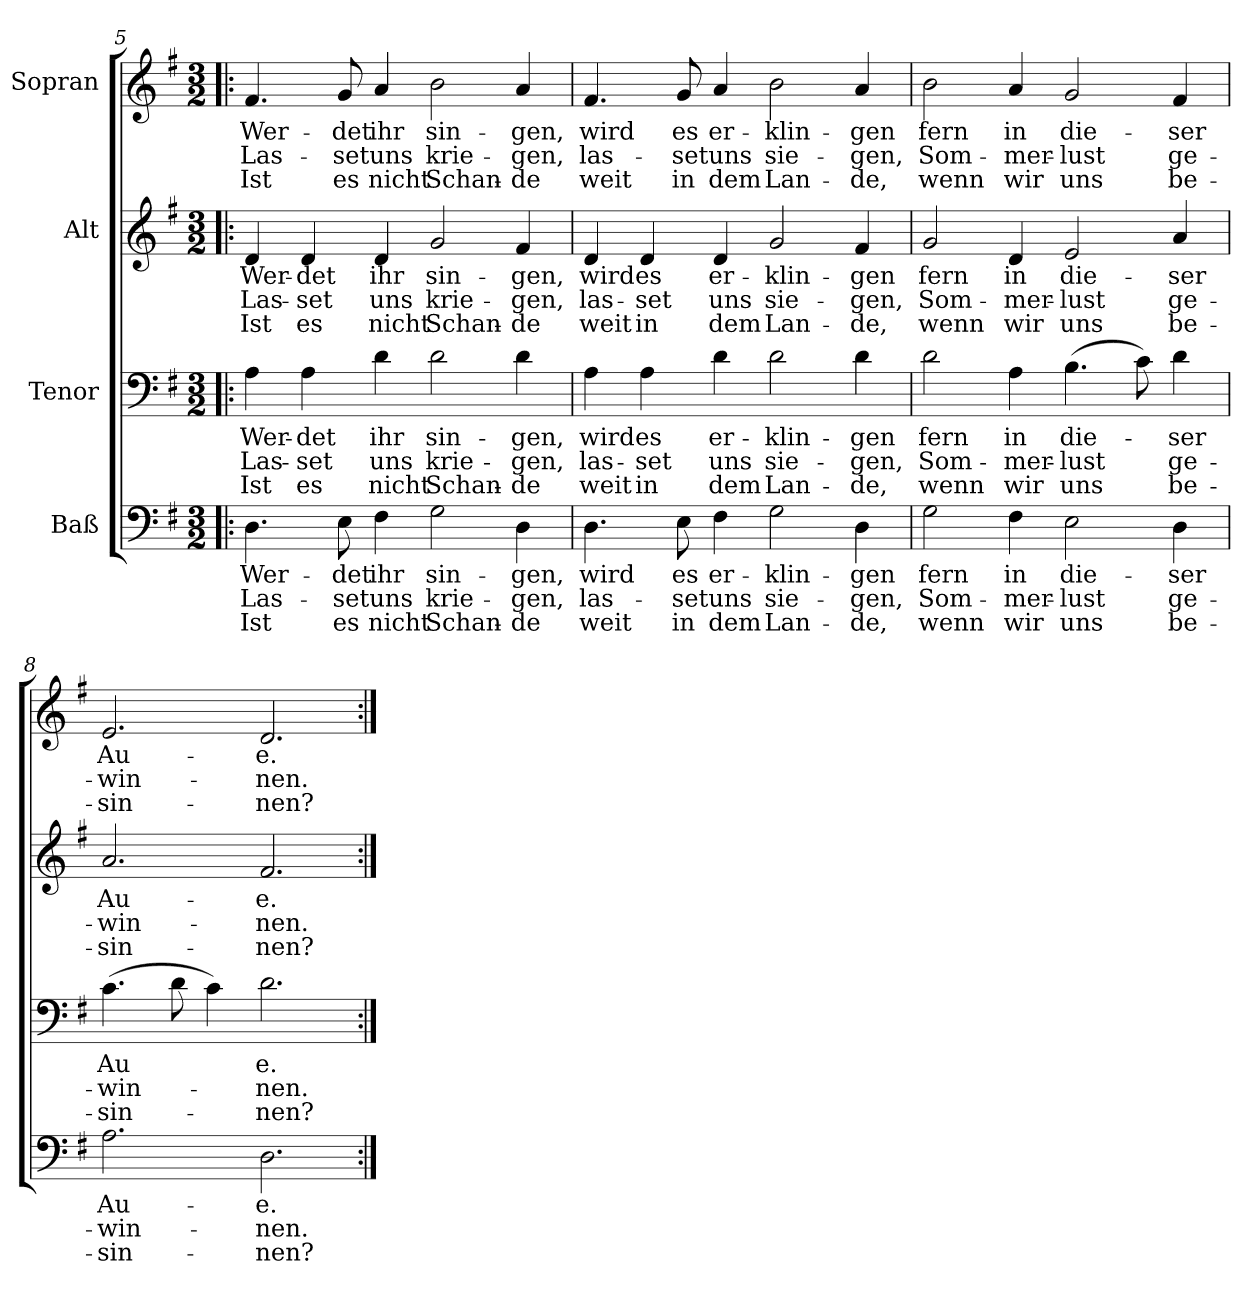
**kern	**text	**text	**text	**kern	**text	**text	**text	**kern	**text	**text	**text	**kern	**text	**text	**text
*part4	*part4	*part4	*part4	*part3	*part3	*part3	*part3	*part2	*part2	*part2	*part2	*part1	*part1	*part1	*part1
*staff4	*staff4	*staff4	*staff4	*staff3	*staff3	*staff3	*staff3	*staff2	*staff2	*staff2	*staff2	*staff1	*staff1	*staff1	*staff1
*I"Baß	*	*	*	*I"Tenor	*	*	*	*I"Alt	*	*	*	*I"Sopran	*	*	*
!!LO:LB:g=z
*clefF4	*	*	*	*clefF4	*	*	*	*clefG2	*	*	*	*clefG2	*	*	*
*k[f#]	*	*	*	*k[f#]	*	*	*	*k[f#]	*	*	*	*k[f#]	*	*	*
*G:	*	*	*	*G:	*	*	*	*G:	*	*	*	*G:	*	*	*
*M3/2	*	*	*	*M3/2	*	*	*	*M3/2	*	*	*	*M3/2	*	*	*
=5!|:	=5!|:	=5!|:	=5!|:	=5!|:	=5!|:	=5!|:	=5!|:	=5!|:	=5!|:	=5!|:	=5!|:	=5!|:	=5!|:	=5!|:	=5!|:
!	!LO:LY:b	!LO:LY:b	!LO:LY:b	!	!LO:LY:b	!LO:LY:b	!LO:LY:b	!	!LO:LY:b	!LO:LY:b	!LO:LY:b	!	!LO:LY:b	!LO:LY:b	!LO:LY:b
4.D\	Wer-	Las-	Ist	4A\	Wer-	Las-	Ist	4d/	Wer-	Las-	Ist	4.f#/	Wer-	Las-	Ist
!	!	!	!	!	!LO:LY:b	!LO:LY:b	!LO:LY:b	!	!LO:LY:b	!LO:LY:b	!LO:LY:b	!	!	!	!
.	.	.	.	4A\	-det	-set	es	4d/	-det	-set	es	.	.	.	.
!	!LO:LY:b	!LO:LY:b	!LO:LY:b	!	!	!	!	!	!	!	!	!	!LO:LY:b	!LO:LY:b	!LO:LY:b
8E\	-det	-set	es	.	.	.	.	.	.	.	.	8g/	-det	-set	es
!	!LO:LY:b	!LO:LY:b	!LO:LY:b	!	!LO:LY:b	!LO:LY:b	!LO:LY:b	!	!LO:LY:b	!LO:LY:b	!LO:LY:b	!	!LO:LY:b	!LO:LY:b	!LO:LY:b
4F#\	ihr	uns	nicht	4d\	ihr	uns	nicht	4d/	ihr	uns	nicht	4a/	ihr	uns	nicht
!	!LO:LY:b	!LO:LY:b	!LO:LY:b	!	!LO:LY:b	!LO:LY:b	!LO:LY:b	!	!LO:LY:b	!LO:LY:b	!LO:LY:b	!	!LO:LY:b	!LO:LY:b	!LO:LY:b
2G\	sin-	krie-	Schan-	2d\	sin-	krie-	Schan-	2g/	sin-	krie-	Schan-	2b\	sin-	krie-	Schan-
!	!LO:LY:b	!LO:LY:b	!LO:LY:b	!	!LO:LY:b	!LO:LY:b	!LO:LY:b	!	!LO:LY:b	!LO:LY:b	!LO:LY:b	!	!LO:LY:b	!LO:LY:b	!LO:LY:b
4D\	-gen,	-gen,	-de	4d\	-gen,	-gen,	-de	4f#/	-gen,	-gen,	-de	4a/	-gen,	-gen,	-de
=6	=6	=6	=6	=6	=6	=6	=6	=6	=6	=6	=6	=6	=6	=6	=6
!	!LO:LY:b	!LO:LY:b	!LO:LY:b	!	!LO:LY:b	!LO:LY:b	!LO:LY:b	!	!LO:LY:b	!LO:LY:b	!LO:LY:b	!	!LO:LY:b	!LO:LY:b	!LO:LY:b
4.D\	wird	las-	weit	4A\	wird	las-	weit	4d/	wird	las-	weit	4.f#/	wird	las-	weit
!	!	!	!	!	!LO:LY:b	!LO:LY:b	!LO:LY:b	!	!LO:LY:b	!LO:LY:b	!LO:LY:b	!	!	!	!
.	.	.	.	4A\	es	-set	in	4d/	es	-set	in	.	.	.	.
!	!LO:LY:b	!LO:LY:b	!LO:LY:b	!	!	!	!	!	!	!	!	!	!LO:LY:b	!LO:LY:b	!LO:LY:b
8E\	es	-set	in	.	.	.	.	.	.	.	.	8g/	es	-set	in
!	!LO:LY:b	!LO:LY:b	!LO:LY:b	!	!LO:LY:b	!LO:LY:b	!LO:LY:b	!	!LO:LY:b	!LO:LY:b	!LO:LY:b	!	!LO:LY:b	!LO:LY:b	!LO:LY:b
4F#\	er-	uns	dem	4d\	er-	uns	dem	4d/	er-	uns	dem	4a/	er-	uns	dem
!	!LO:LY:b	!LO:LY:b	!LO:LY:b	!	!LO:LY:b	!LO:LY:b	!LO:LY:b	!	!LO:LY:b	!LO:LY:b	!LO:LY:b	!	!LO:LY:b	!LO:LY:b	!LO:LY:b
2G\	-klin-	sie-	Lan-	2d\	-klin-	sie-	Lan-	2g/	-klin-	sie-	Lan-	2b\	-klin-	sie-	Lan-
!	!LO:LY:b	!LO:LY:b	!LO:LY:b	!	!LO:LY:b	!LO:LY:b	!LO:LY:b	!	!LO:LY:b	!LO:LY:b	!LO:LY:b	!	!LO:LY:b	!LO:LY:b	!LO:LY:b
4D\	-gen	-gen,	-de,	4d\	-gen	-gen,	-de,	4f#/	-gen	-gen,	-de,	4a/	-gen	-gen,	-de,
=7	=7	=7	=7	=7	=7	=7	=7	=7	=7	=7	=7	=7	=7	=7	=7
!	!LO:LY:b	!LO:LY:b	!LO:LY:b	!	!LO:LY:b	!LO:LY:b	!LO:LY:b	!	!LO:LY:b	!LO:LY:b	!LO:LY:b	!	!LO:LY:b	!LO:LY:b	!LO:LY:b
2G\	fern	Som-	wenn	2d\	fern	Som-	wenn	2g/	fern	Som-	wenn	2b\	fern	Som-	wenn
!	!LO:LY:b	!LO:LY:b	!LO:LY:b	!	!LO:LY:b	!LO:LY:b	!LO:LY:b	!	!LO:LY:b	!LO:LY:b	!LO:LY:b	!	!LO:LY:b	!LO:LY:b	!LO:LY:b
4F#\	in	-mer-	wir	4A\	in	-mer-	wir	4d/	in	-mer-	wir	4a/	in	-mer-	wir
!	!LO:LY:b	!LO:LY:b	!LO:LY:b	!	!LO:LY:b	!LO:LY:b	!LO:LY:b	!	!LO:LY:b	!LO:LY:b	!LO:LY:b	!	!LO:LY:b	!LO:LY:b	!LO:LY:b
2E\	die-	-lust	uns	(>4.B\	die-	-lust	uns	2e/	die-	-lust	uns	2g/	die-	-lust	uns
.	.	.	.	8c\)	.	.	.	.	.	.	.	.	.	.	.
!	!LO:LY:b	!LO:LY:b	!LO:LY:b	!	!LO:LY:b	!LO:LY:b	!LO:LY:b	!	!LO:LY:b	!LO:LY:b	!LO:LY:b	!	!LO:LY:b	!LO:LY:b	!LO:LY:b
4D\	-ser	ge-	be-	4d\	-ser	ge-	be-	4a/	-ser	ge-	be-	4f#/	-ser	ge-	be-
=8	=8	=8	=8	=8	=8	=8	=8	=8	=8	=8	=8	=8	=8	=8	=8
!	!LO:LY:b	!LO:LY:b	!LO:LY:b	!	!LO:LY:b	!LO:LY:b	!LO:LY:b	!	!LO:LY:b	!LO:LY:b	!LO:LY:b	!	!LO:LY:b	!LO:LY:b	!LO:LY:b
2.A\	Au-	-win-	-sin-	(>4.c\	Au	-win-	-sin-	2.a/	Au-	-win-	-sin-	2.e/	Au-	-win-	-sin-
.	.	.	.	8d\	.	.	.	.	.	.	.	.	.	.	.
.	.	.	.	4c\)	.	.	.	.	.	.	.	.	.	.	.
!	!LO:LY:b	!LO:LY:b	!LO:LY:b	!	!LO:LY:b	!LO:LY:b	!LO:LY:b	!	!LO:LY:b	!LO:LY:b	!LO:LY:b	!	!LO:LY:b	!LO:LY:b	!LO:LY:b
2.D\	-e.	-nen.	-nen?	2.d\	e.	-nen.	-nen?	2.f#/	-e.	-nen.	-nen?	2.d/	-e.	-nen.	-nen?
=:|!	=:|!	=:|!	=:|!	=:|!	=:|!	=:|!	=:|!	=:|!	=:|!	=:|!	=:|!	=:|!	=:|!	=:|!	=:|!
*-	*-	*-	*-	*-	*-	*-	*-	*-	*-	*-	*-	*-	*-	*-	*-
